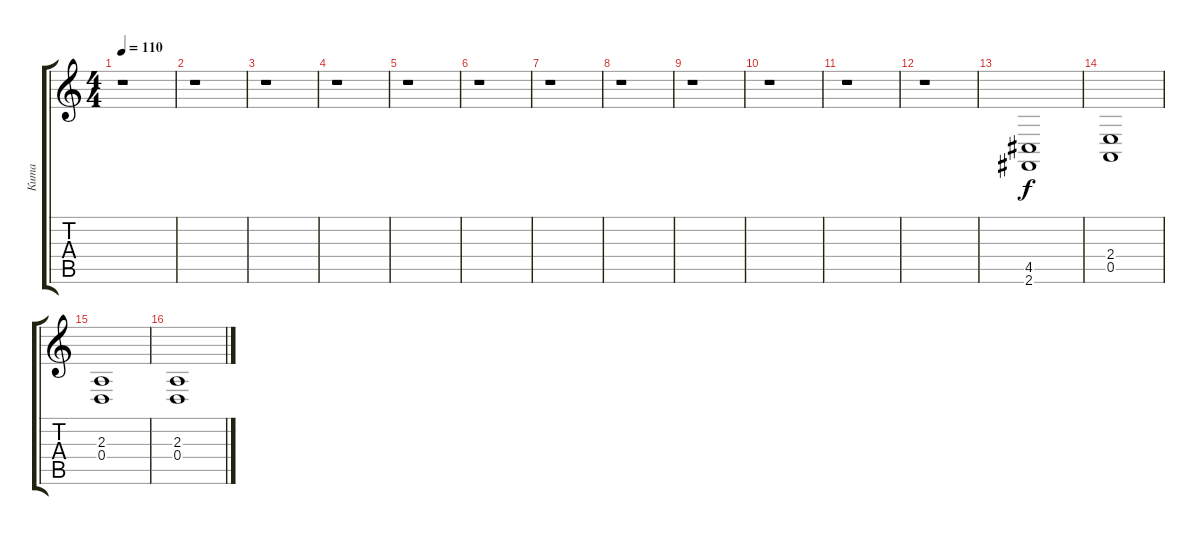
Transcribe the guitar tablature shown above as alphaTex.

\track ("Кита" "Кита") {instrument acousticgrandpiano}
\staff {score tabs}
\tuning (E4 B3 G3 D3 A2 E2) {hide}
\ts (4 4)
\tempo 110
\clef g2
\ks c
r.1{dy f} |
r.1 |
r.1 |
r.1 |
r.1 |
r.1 |
r.1 |
r.1 |
r.1 |
r.1 |
r.1 |
r.1 |
(4.5 2.6).1 |
(2.4 0.5).1 |
(2.3 0.4).1 |
(2.3 0.4).1
